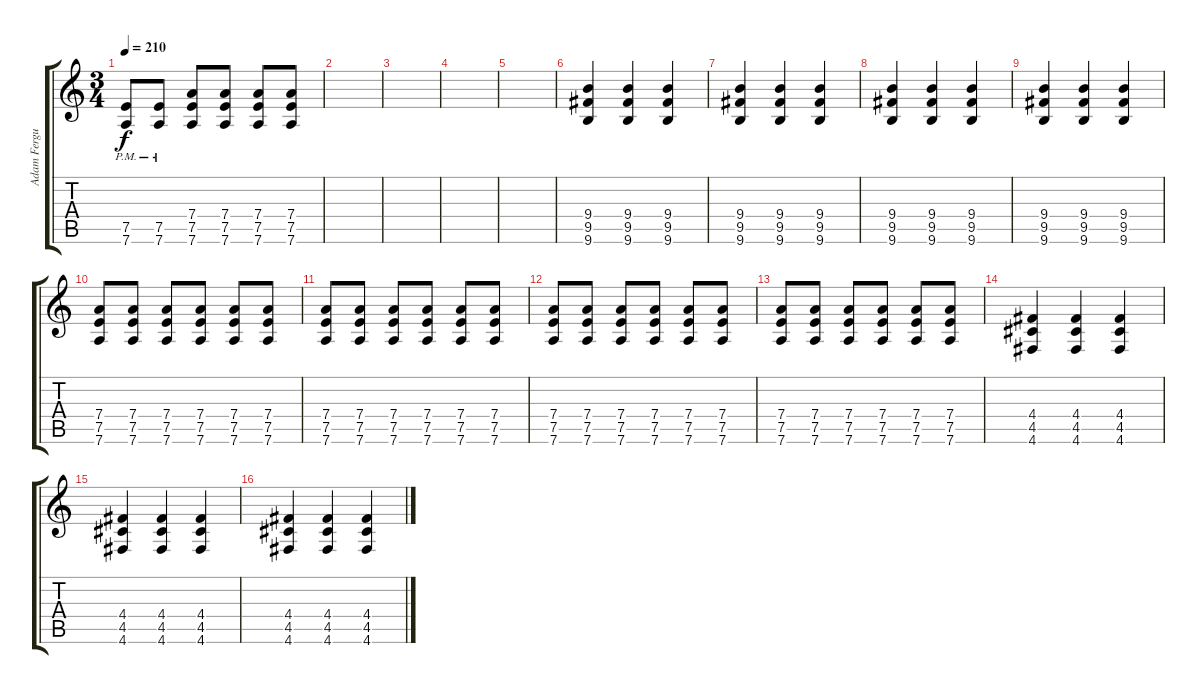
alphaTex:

\track ("Adam Ferguson - Guitar Doubled" "Adam Fergu") {instrument overdrivenguitar}
\staff {score tabs}
\tuning (E4 B3 G3 D3 A2 D2) {hide}
\ts (3 4)
\tempo 210
\clef g2
\ks c
(7.5{pm} 7.6{pm}).8{dy f} (7.5{pm} 7.6{pm}).8 (7.4 7.5 7.6).8 (7.4 7.5 7.6).8 (7.4 7.5 7.6).8 (7.4 7.5 7.6).8 |
|
|
|
|
(9.4 9.5 9.6).4{volume 10} (9.4 9.5 9.6).4 (9.4 9.5 9.6).4 |
(9.4 9.5 9.6).4 (9.4 9.5 9.6).4 (9.4 9.5 9.6).4 |
(9.4 9.5 9.6).4 (9.4 9.5 9.6).4 (9.4 9.5 9.6).4 |
(9.4 9.5 9.6).4 (9.4 9.5 9.6).4 (9.4 9.5 9.6).4 |
(7.4 7.5 7.6).8 (7.4 7.5 7.6).8 (7.4 7.5 7.6).8 (7.4 7.5 7.6).8 (7.4 7.5 7.6).8 (7.4 7.5 7.6).8 |
(7.4 7.5 7.6).8 (7.4 7.5 7.6).8 (7.4 7.5 7.6).8 (7.4 7.5 7.6).8 (7.4 7.5 7.6).8 (7.4 7.5 7.6).8 |
(7.4 7.5 7.6).8 (7.4 7.5 7.6).8 (7.4 7.5 7.6).8 (7.4 7.5 7.6).8 (7.4 7.5 7.6).8 (7.4 7.5 7.6).8 |
(7.4 7.5 7.6).8 (7.4 7.5 7.6).8 (7.4 7.5 7.6).8 (7.4 7.5 7.6).8 (7.4 7.5 7.6).8 (7.4 7.5 7.6).8 |
(4.4 4.5 4.6).4 (4.4 4.5 4.6).4 (4.4 4.5 4.6).4 |
(4.4 4.5 4.6).4 (4.4 4.5 4.6).4 (4.4 4.5 4.6).4 |
(4.4 4.5 4.6).4 (4.4 4.5 4.6).4 (4.4 4.5 4.6).4
